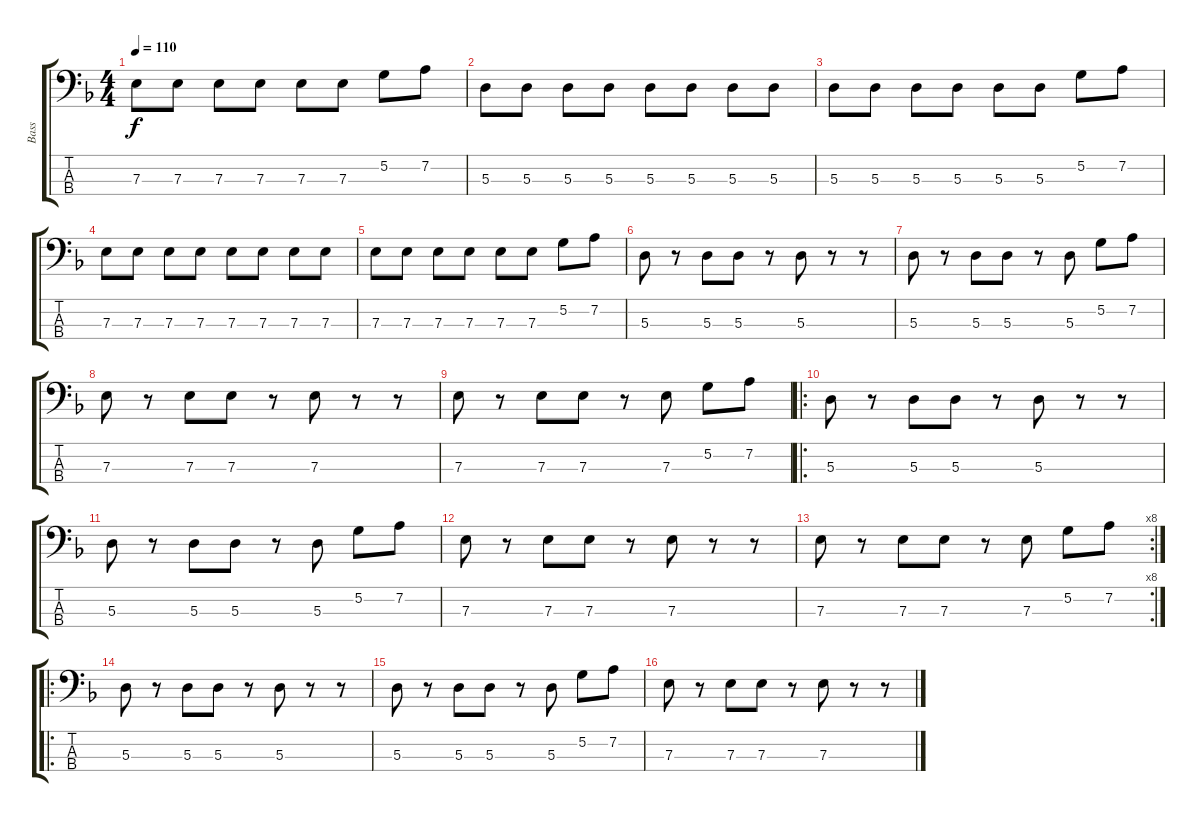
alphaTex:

\track ("Bass" "Bass") {instrument electricbasspick}
\staff {score tabs}
\tuning (G2 D2 A1 E1) {hide}
\ts (4 4)
\tempo 110
\clef f4
\ks dminor
7.3.8{dy f} 7.3.8 7.3.8 7.3.8 7.3.8 7.3.8 5.2.8 7.2.8 |
5.3.8 5.3.8 5.3.8 5.3.8 5.3.8 5.3.8 5.3.8 5.3.8 |
5.3.8 5.3.8 5.3.8 5.3.8 5.3.8 5.3.8 5.2.8 7.2.8 |
7.3.8 7.3.8 7.3.8 7.3.8 7.3.8 7.3.8 7.3.8 7.3.8 |
7.3.8 7.3.8 7.3.8 7.3.8 7.3.8 7.3.8 5.2.8 7.2.8 |
5.3.8 r.8 5.3.8 5.3.8 r.8 5.3.8 r.8 r.8 |
5.3.8 r.8 5.3.8 5.3.8 r.8 5.3.8 5.2.8 7.2.8 |
7.3.8 r.8 7.3.8 7.3.8 r.8 7.3.8 r.8 r.8 |
7.3.8 r.8 7.3.8 7.3.8 r.8 7.3.8 5.2.8 7.2.8 |
\ro
5.3.8 r.8 5.3.8 5.3.8 r.8 5.3.8 r.8 r.8 |
5.3.8 r.8 5.3.8 5.3.8 r.8 5.3.8 5.2.8 7.2.8 |
7.3.8 r.8 7.3.8 7.3.8 r.8 7.3.8 r.8 r.8 |
\rc 8
7.3.8 r.8 7.3.8 7.3.8 r.8 7.3.8 5.2.8 7.2.8 |
\ro
5.3.8 r.8 5.3.8 5.3.8 r.8 5.3.8 r.8 r.8 |
5.3.8 r.8 5.3.8 5.3.8 r.8 5.3.8 5.2.8 7.2.8 |
7.3.8 r.8 7.3.8 7.3.8 r.8 7.3.8 r.8 r.8
